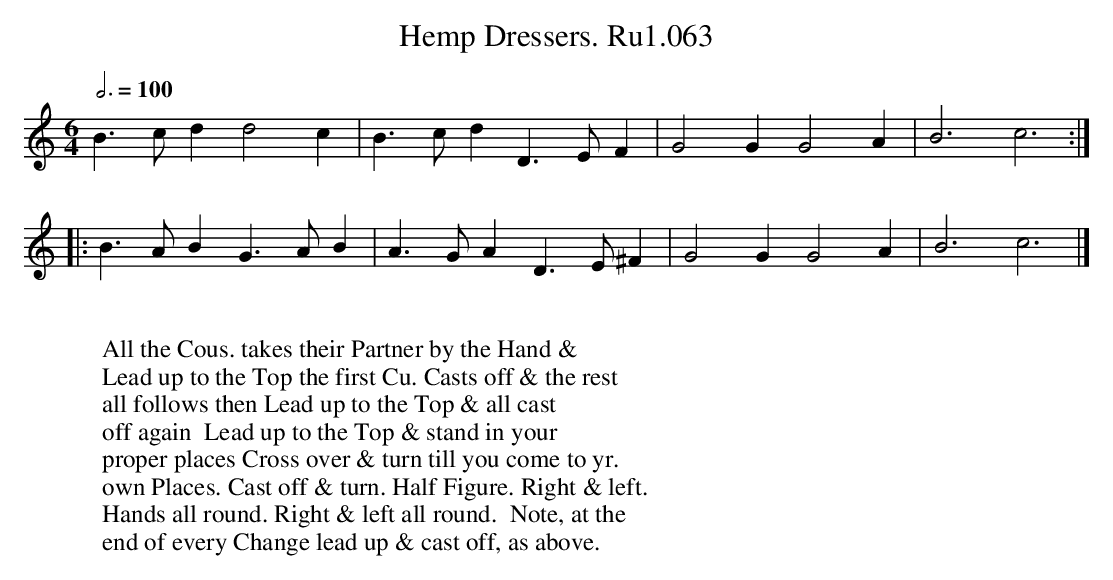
X:1
T:Hemp Dressers. Ru1.063
L:1/4
M:6/4
Q:3/4=100
K:C
B>cd d2c|B>cd D>EF|G2G G2A|B3c3 :|
|: B>AB G>AB|A>GA D>E^F|G2G G2A|B3c3 |]
W:
W:All the Cous. takes their Partner by the Hand &
W: Lead up to the Top the first Cu. Casts off & the rest
W: all follows then Lead up to the Top & all cast
W: off again  Lead up to the Top & stand in your
W: proper places Cross over & turn till you come to yr.
W: own Places. Cast off & turn. Half Figure. Right & left.
W: Hands all round. Right & left all round.  Note, at the
W: end of every Change lead up & cast off, as above.
